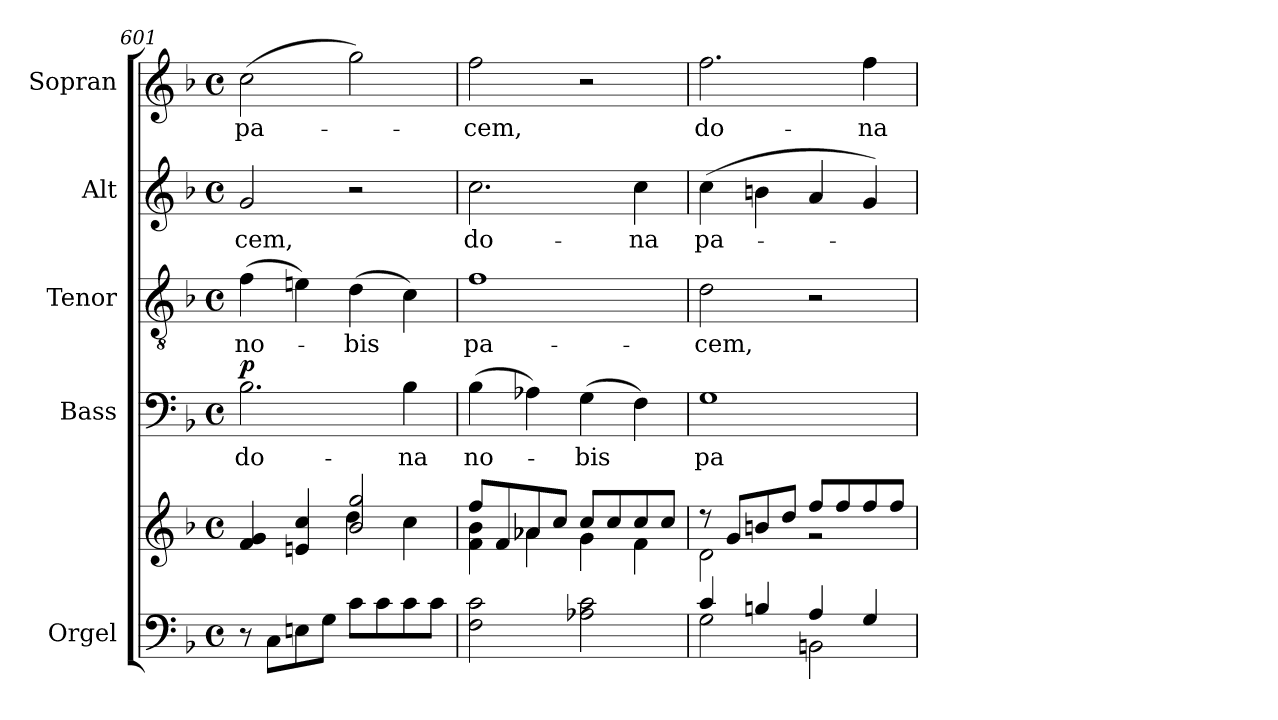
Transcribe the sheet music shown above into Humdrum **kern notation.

**kern	**kern	**kern	**text	**dynam	**kern	**text	**kern	**text	**kern	**text
*part5	*part5	*part4	*part4	*part4	*part3	*part3	*part2	*part2	*part1	*part1
*staff6	*staff5	*staff4	*staff4	*staff4	*staff3	*staff3	*staff2	*staff2	*staff1	*staff1
*I"Orgel	*	*I"Bass	*	*	*I"Tenor	*	*I"Alt	*	*I"Sopran	*
*I'Org.	*	*I'B	*	*	*I'T	*	*I'A	*	*I'S	*
*clefF4	*clefG2	*clefF4	*	*	*clefGv2	*	*clefG2	*	*clefG2	*
*k[b-]	*k[b-]	*k[b-]	*	*	*k[b-]	*	*k[b-]	*	*k[b-]	*
*F:	*F:	*F:	*	*	*F:	*	*F:	*	*F:	*
*M4/4	*M4/4	*M4/4	*	*	*M4/4	*	*M4/4	*	*M4/4	*
*met(c)	*met(c)	*met(c)	*	*	*met(c)	*	*met(c)	*	*met(c)	*
=601	=601	=601	=601	=601	=601	=601	=601	=601	=601	=601
*	*^	*	*	*	*	*	*	*	*	*
!	!	!	!	!LO:LY:b	!LO:DY:a	!	!LO:LY:b	!	!LO:LY:b	!	!LO:LY:b
8r	4f/ 4g/	2ryy	2.B-\	do-	p	(>4f\	no-	2g/	-cem,	(>2cc\	pa-
8C\L	.	.	.	.	.	.	.	.	.	.	.
8En\	4en/ 4cc/	.	.	.	.	4en\)	.	.	.	.	.
8G\J	.	.	.	.	.	.	.	.	.	.	.
!	!	!	!	!	!	!	!LO:LY:b	!	!	!	!
8c\L	2b-/ 2gg/	4dd\	.	.	.	(>4d\	-bis	2r	.	2gg\)	.
8c\	.	.	.	.	.	.	.	.	.	.	.
!	!	!	!	!LO:LY:b	!	!	!	!	!	!	!
8c\	.	4cc\	4B-\	-na	.	4c\)	.	.	.	.	.
8c\J	.	.	.	.	.	.	.	.	.	.	.
=602	=602	=602	=602	=602	=602	=602	=602	=602	=602	=602	=602
!	!	!	!	!LO:LY:b	!	!	!LO:LY:b	!	!LO:LY:b	!	!LO:LY:b
2F\ 2c\	8ff/L	4f\ 4b-\	(>4B-\	no-	.	1f	pa-	2.cc\	do-	2ff\	-cem,
.	8f/	.	.	.	.	.	.	.	.	.	.
.	8a-X/	4a-\	4A-X\)	.	.	.	.	.	.	.	.
.	8cc/J	.	.	.	.	.	.	.	.	.	.
!	!	!	!	!LO:LY:b	!	!	!	!	!	!	!
2A-X\ 2c\	8cc/L	4g\	(>4G\	-bis	.	.	.	.	.	2r	.
.	8cc/	.	.	.	.	.	.	.	.	.	.
!	!	!	!	!	!	!	!	!	!LO:LY:b	!	!
.	8cc/	4f\	4F\)	.	.	.	.	4cc\	-na	.	.
.	8cc/J	.	.	.	.	.	.	.	.	.	.
=603	=603	=603	=603	=603	=603	=603	=603	=603	=603	=603	=603
*^	*	*	*	*	*	*	*	*	*	*	*
!	!	!	!	!	!LO:LY:b	!	!	!LO:LY:b	!	!LO:LY:b	!	!LO:LY:b
4c/	2G\	8rcc	2d\	1G	pa-	.	2d\	-cem,	(>4cc\	pa-	2.ff\	do-
.	.	8g/L	.	.	.	.	.	.	.	.	.	.
4Bn/	.	8bn/	.	.	.	.	.	.	4bn\	.	.	.
.	.	8dd/J	.	.	.	.	.	.	.	.	.	.
4A/	2BBn\	8ff/L	2rg	.	.	.	2r	.	4a/	.	.	.
.	.	8ff/	.	.	.	.	.	.	.	.	.	.
!	!	!	!	!	!	!	!	!	!	!	!	!LO:LY:b
4G/	.	8ff/	.	.	.	.	.	.	4g/)	.	4ff\	-na
.	.	8ff/J	.	.	.	.	.	.	.	.	.	.
*v	*v	*	*	*	*	*	*	*	*	*	*	*
*	*v	*v	*	*	*	*	*	*	*	*	*
=	=	=	=	=	=	=	=	=	=	=
*-	*-	*-	*-	*-	*-	*-	*-	*-	*-	*-
